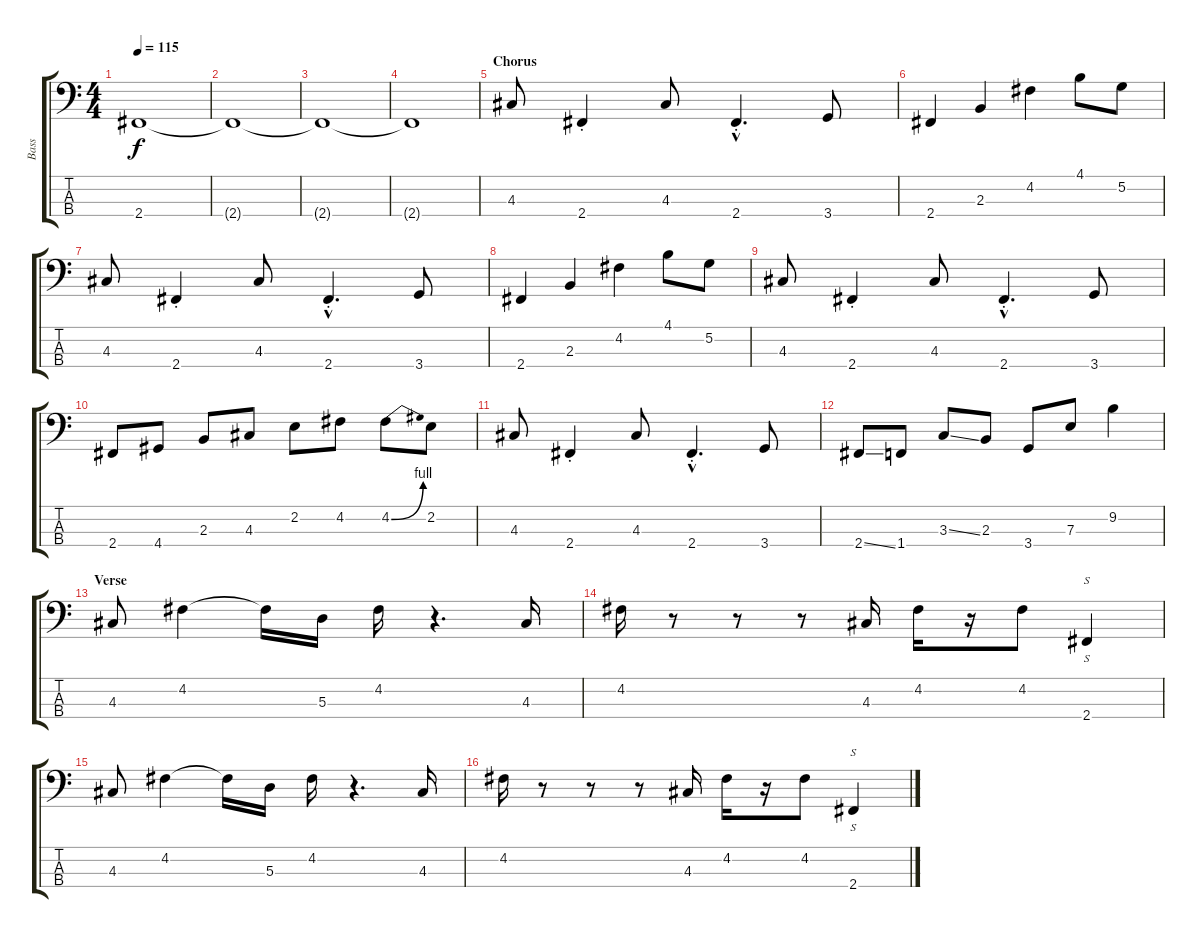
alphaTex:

\track ("Bass" "Bass") {instrument electricbassfinger}
\staff {score tabs}
\tuning (G2 D2 A1 E1) {hide}
\ts (4 4)
\tempo 115
\clef f4
\ks c
2.4{t}.1{dy f} |
2.4{t}.1 |
2.4{t}.1 |
2.4{t}.1 |
\section ("" "Chorus")
4.3.8 2.4{st}.4 4.3.8 2.4{hac st}.4{d} 3.4.8 |
2.4.4 2.3.4 4.2.4 4.1.8 5.2.8 |
4.3.8 2.4{st}.4 4.3.8 2.4{hac st}.4{d} 3.4.8 |
2.4.4 2.3.4 4.2.4 4.1.8 5.2.8 |
4.3.8 2.4{st}.4 4.3.8 2.4{hac st}.4{d} 3.4.8 |
2.4.8 4.4.8 2.3.8 4.3.8 2.2.8 4.2.8 4.2{be (bend 0 0 60 4)}.8 2.2.8 |
4.3.8 2.4{st}.4 4.3.8 2.4{hac st}.4{d} 3.4.8 |
2.4{ss}.8 1.4.8 3.3{ss}.8 2.3.8 3.4.8 7.3.8 9.2.4 |
\section ("" "Verse")
4.3.8{instrument electricbassfinger} 4.2.4 4.2{t}.16 5.3.16 4.2.16 r.4{d} 4.3.16 |
4.2.16 r.8 r.8 r.8 4.3.16 4.2.16 r.16 4.2.8 2.4.4{s instrument slapbass1} |
4.3.8{instrument electricbassfinger} 4.2.4 4.2{t}.16 5.3.16 4.2.16 r.4{d} 4.3.16 |
4.2.16 r.8 r.8 r.8 4.3.16 4.2.16 r.16 4.2.8 2.4.4{s instrument slapbass1}
